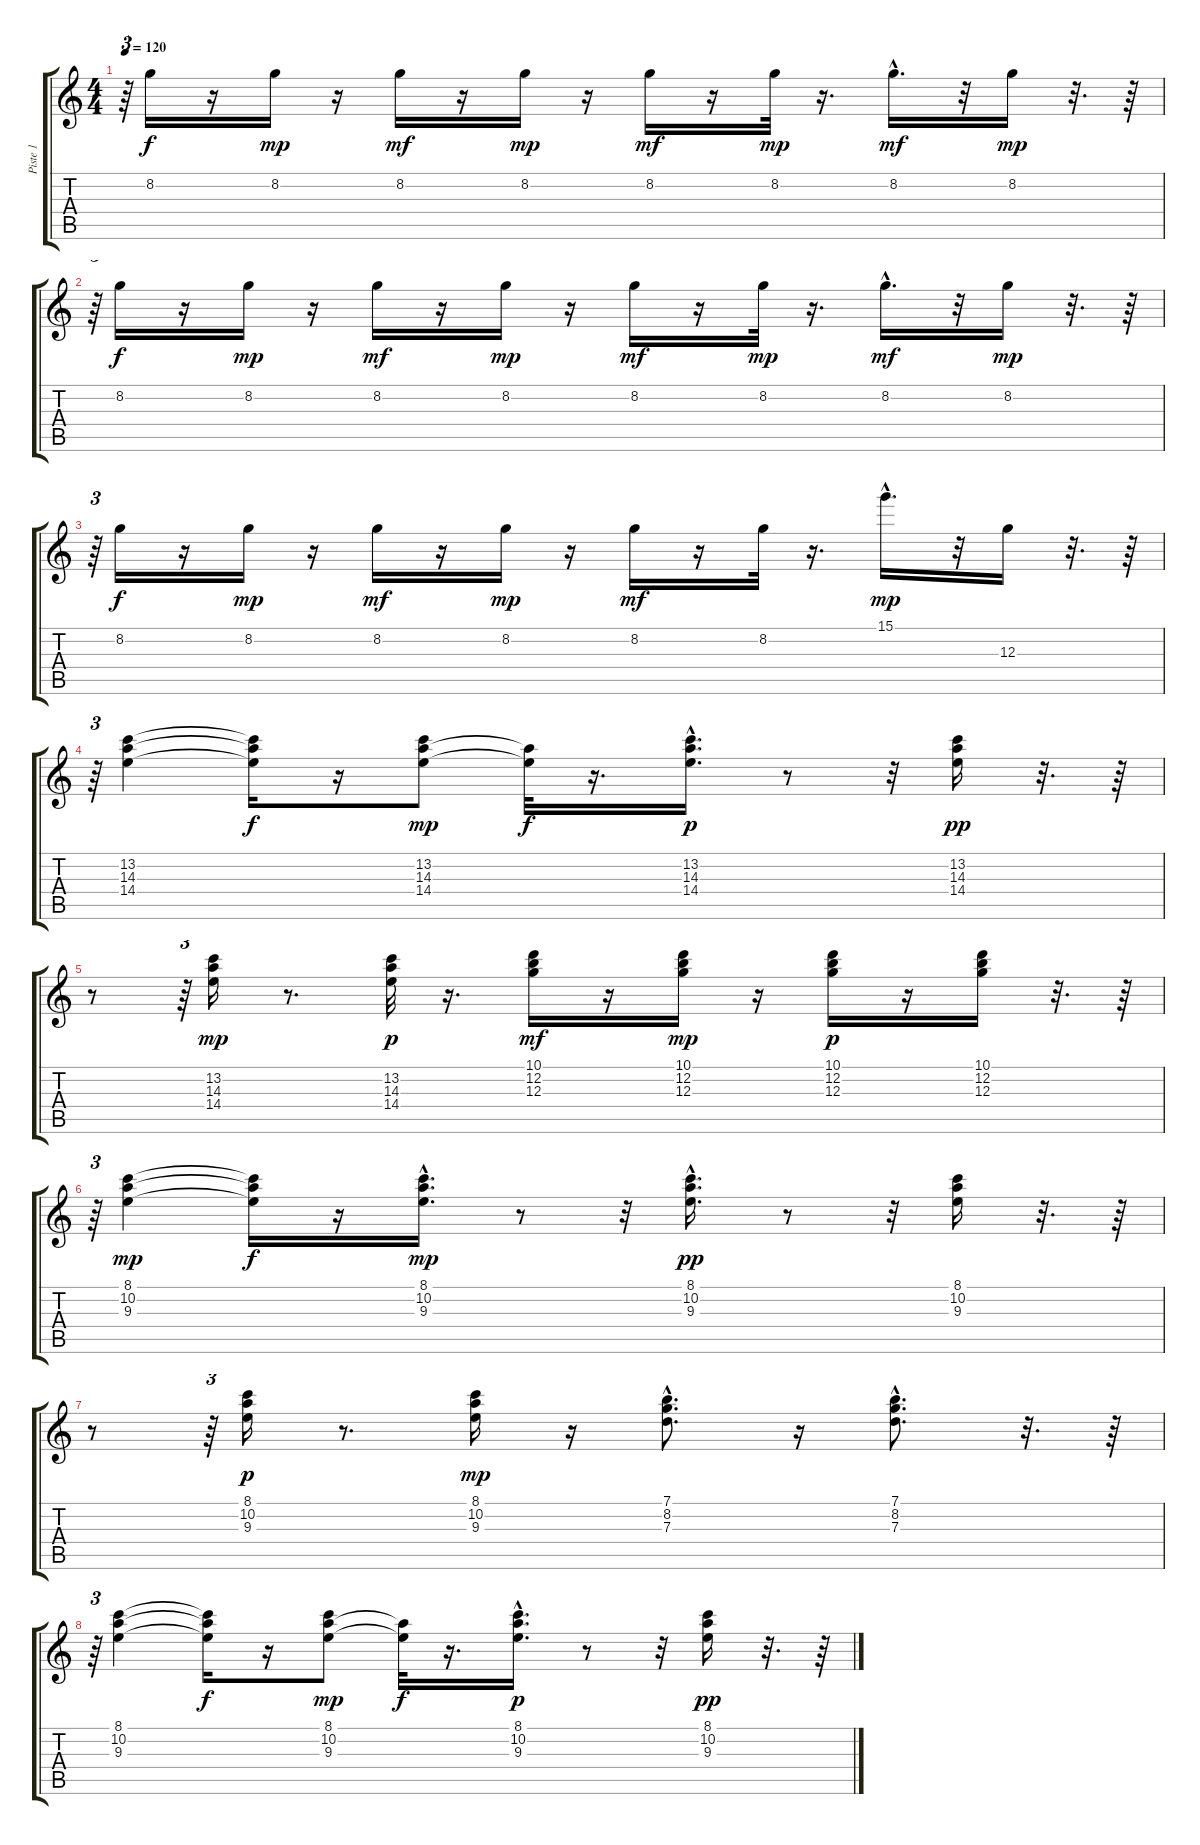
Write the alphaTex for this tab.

\track ("Piste 1" "Piste 1") {instrument electricbassfinger}
\staff {score tabs}
\tuning (E4 B3 G3 D3 A2 E2) {hide}
\ts (4 4)
\tempo 120
\clef g2
\ks c
r.64{tu (3 2) dy mp} 8.2.16{dy f} r.16 8.2.16{dy mp} r.16 8.2.16{dy mf} r.16 8.2.16{dy mp} r.16 8.2.16{dy mf} r.16 8.2.32{dy mp} r.16{d} 8.2{hac}.16{d dy mf} r.32 8.2.16{dy mp} r.32{d} r.64 |
r.64{tu (3 2)} 8.2.16{dy f} r.16 8.2.16{dy mp} r.16 8.2.16{dy mf} r.16 8.2.16{dy mp} r.16 8.2.16{dy mf} r.16 8.2.32{dy mp} r.16{d} 8.2{hac}.16{d dy mf} r.32 8.2.16{dy mp} r.32{d} r.64 |
r.64{tu (3 2)} 8.2.16{dy f} r.16 8.2.16{dy mp} r.16 8.2.16{dy mf} r.16 8.2.16{dy mp} r.16 8.2.16{dy mf} r.16 8.2.32 r.16{d} 15.1{hac}.16{d dy mp} r.32 12.3.16 r.32{d} r.64 |
r.64{tu (3 2)} (13.2 14.3 14.4).4 (13.2{t} 14.3{t} 14.4{t}).16{dy f} r.16 (13.2 14.3 14.4).8{dy mp} (14.3{t} 14.4{t}).32{dy f} r.16{d} (13.2{hac} 14.3{hac} 14.4{hac}).16{d dy p} r.8 r.32 (13.2 14.3 14.4).16{dy pp} r.32{d} r.64 |
r.8 r.64{tu (3 2)} (13.2 14.3 14.4).16{dy mp} r.8{d} (13.2 14.3 14.4).32{dy p} r.16{d} (10.1 12.2 12.3).16{dy mf} r.16 (10.1 12.2 12.3).16{dy mp} r.16 (10.1 12.2 12.3).16{dy p} r.16 (10.1 12.2 12.3).16 r.32{d} r.64 |
r.64{tu (3 2)} (8.1 10.2 9.3).4{dy mp} (8.1{t} 10.2{t} 9.3{t}).16{dy f} r.16 (8.1{hac} 10.2{hac} 9.3{hac}).16{d dy mp} r.8 r.32 (8.1{hac} 10.2{hac} 9.3{hac}).16{d dy pp} r.8 r.32 (8.1 10.2 9.3).16 r.32{d} r.64 |
r.8 r.64{tu (3 2)} (8.1 10.2 9.3).16{dy p} r.8{d} (8.1 10.2 9.3).16{dy mp} r.16 (7.1{hac} 8.2{hac} 7.3{hac}).8{d} r.16 (7.1{hac} 8.2{hac} 7.3{hac}).8{d} r.32{d} r.64 |
r.64{tu (3 2)} (8.1 10.2 9.3).4 (8.1{t} 10.2{t} 9.3{t}).16{dy f} r.16 (8.1 10.2 9.3).8{dy mp} (10.2{t} 9.3{t}).32{dy f} r.16{d} (8.1{hac} 10.2{hac} 9.3{hac}).16{d dy p} r.8 r.32 (8.1 10.2 9.3).16{dy pp} r.32{d} r.64
